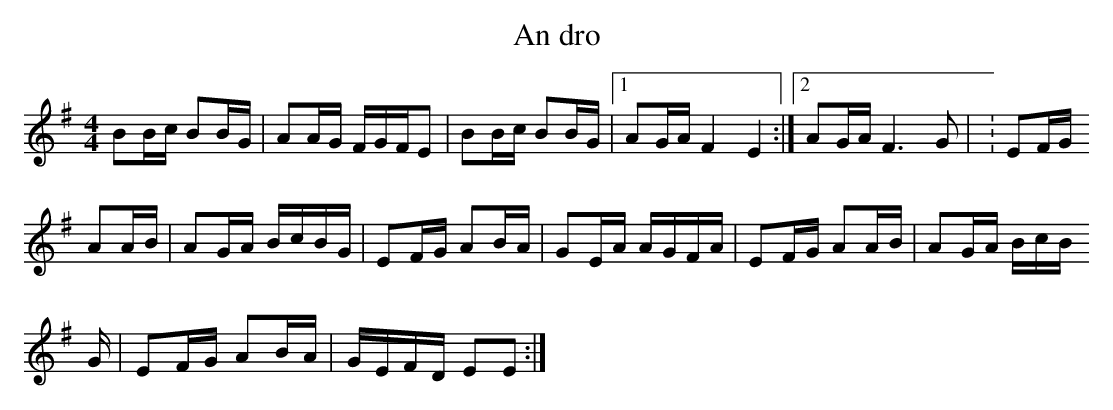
X:1
T:An dro
M:4/4
L:1/8
K:G
BB/c/ BB/G/|AA/G/ F/G/F/E|BB/c/ BB/G/|1AG/A/ F2E2 :|2 AG/A/ F3G| :EF/G/
AA/B/|AG/A/ B/c/B/G/|EF/G/ AB/A/|GE/A/ A/G/F/A/|EF/G/ AA/B/|AG/A/ B/c/B/
G/|EF/G/ AB/A/|G/E/F/D/ EE:|
